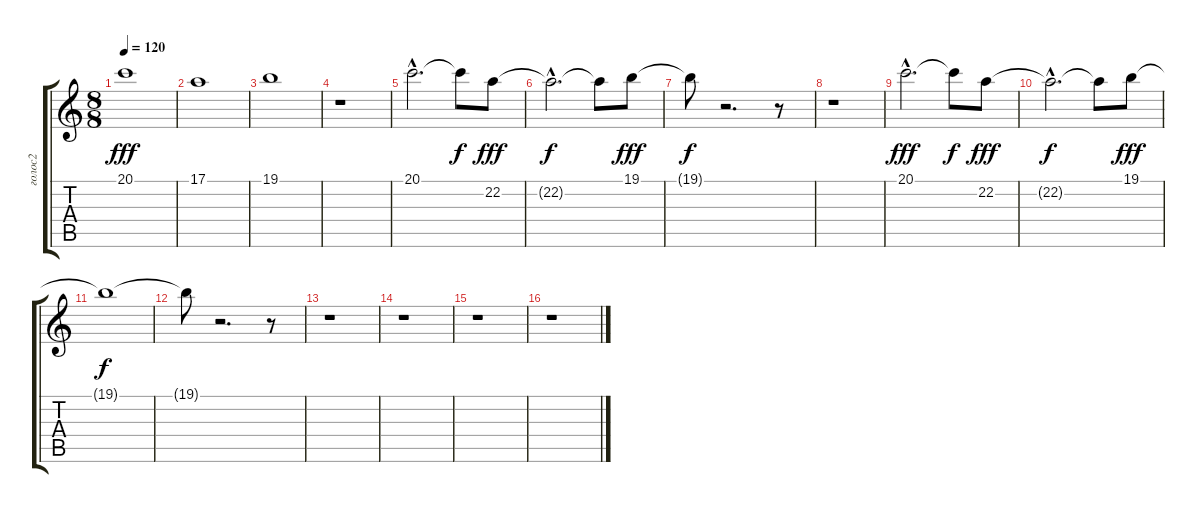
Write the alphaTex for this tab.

\track ("голос2" "голос2") {instrument synthvoice}
\staff {score tabs}
\tuning (E4 B3 G3 D3 A2 E2) {hide}
\ts (8 8)
\tempo 120
\clef g2
\ks c
20.1.1{dy fff} |
17.1.1 |
19.1.1 |
r.1 |
20.1{hac}.2{d} 20.1{t}.8{dy f} 22.2.8{dy fff} |
22.2{hac t}.2{d dy f} 22.2{t}.8 19.1.8{dy fff} |
19.1{t}.8{dy f} r.2{d} r.8 |
r.1 |
20.1{hac}.2{d dy fff} 20.1{t}.8{dy f} 22.2.8{dy fff} |
22.2{hac t}.2{d dy f} 22.2{t}.8 19.1.8{dy fff} |
19.1{t}.1{dy f} |
19.1{t}.8 r.2{d} r.8 |
r.1 |
r.1 |
r.1 |
r.1
